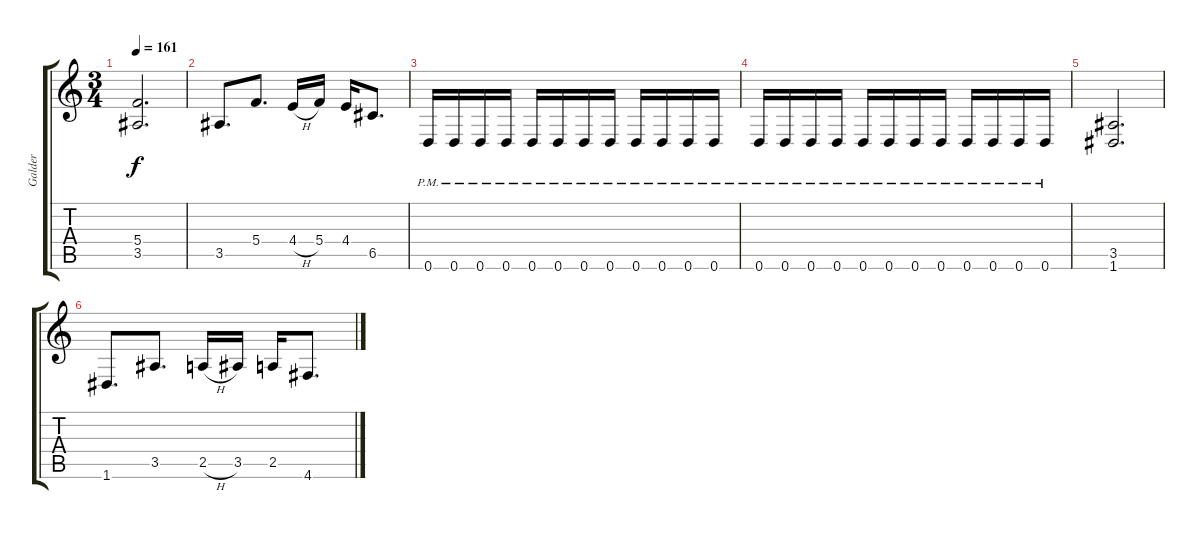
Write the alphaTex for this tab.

\track ("Galder" "Galder") {instrument overdrivenguitar}
\staff {score tabs}
\tuning (D4 A3 F3 C3 G2 D2) {hide}
\ts (3 4)
\tempo 161
\clef g2
\ks c
(5.4 3.5).2{d dy f} |
3.5.8{d} 5.4.8{d} 4.4{h}.16 5.4.16 4.4.16 6.5.8{d} |
0.6{pm}.16 0.6{pm}.16 0.6{pm}.16 0.6{pm}.16 0.6{pm}.16 0.6{pm}.16 0.6{pm}.16 0.6{pm}.16 0.6{pm}.16 0.6{pm}.16 0.6{pm}.16 0.6{pm}.16 |
0.6{pm}.16 0.6{pm}.16 0.6{pm}.16 0.6{pm}.16 0.6{pm}.16 0.6{pm}.16 0.6{pm}.16 0.6{pm}.16 0.6{pm}.16 0.6{pm}.16 0.6{pm}.16 0.6{pm}.16 |
(3.5 1.6).2{d} |
1.6.8{d} 3.5.8{d} 2.5{h}.16 3.5.16 2.5.16 4.6.8{d}
